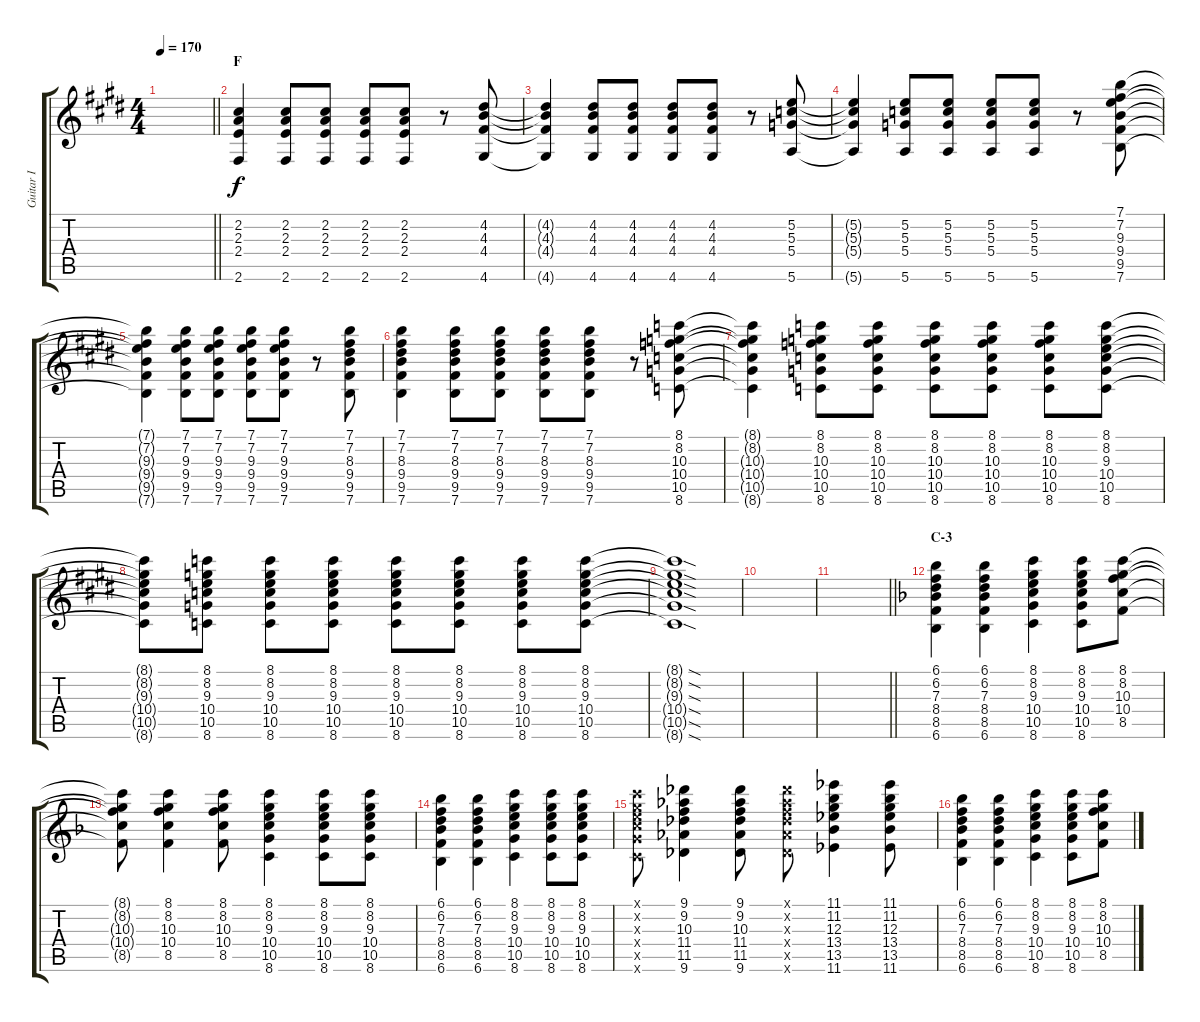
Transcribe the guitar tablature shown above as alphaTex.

\track ("Guitar I" "Guitar I") {instrument overdrivenguitar}
\staff {score tabs}
\tuning (E4 B3 G3 D3 A2 E2) {hide}
\ts (4 4)
\tempo 170
\clef g2
\barLineRight lightlight
\ks e
|
\section ("" "F")
(2.2 2.3 2.4 2.6).4 (2.2 2.3 2.4 2.6).8 (2.2 2.3 2.4 2.6).8 (2.2 2.3 2.4 2.6).8 (2.2 2.3 2.4 2.6).8 r.8 (4.2 4.3 4.4 4.6).8 |
(4.2{t} 4.3{t} 4.4{t} 4.6{t}).4 (4.2 4.3 4.4 4.6).8 (4.2 4.3 4.4 4.6).8 (4.2 4.3 4.4 4.6).8 (4.2 4.3 4.4 4.6).8 r.8 (5.2 5.3 5.4 5.6).8 |
(5.2{t} 5.3{t} 5.4{t} 5.6{t}).4 (5.2 5.3 5.4 5.6).8 (5.2 5.3 5.4 5.6).8 (5.2 5.3 5.4 5.6).8 (5.2 5.3 5.4 5.6).8 r.8 (7.1 7.2 9.3 9.4 9.5 7.6).8 |
(7.1{t} 7.2{t} 9.3{t} 9.4{t} 9.5{t} 7.6{t}).4 (7.1 7.2 9.3 9.4 9.5 7.6).8 (7.1 7.2 9.3 9.4 9.5 7.6).8 (7.1 7.2 9.3 9.4 9.5 7.6).8 (7.1 7.2 9.3 9.4 9.5 7.6).8 r.8 (7.1 7.2 8.3 9.4 9.5 7.6).8 |
(7.1 7.2 8.3 9.4 9.5 7.6).4 (7.1 7.2 8.3 9.4 9.5 7.6).8 (7.1 7.2 8.3 9.4 9.5 7.6).8 (7.1 7.2 8.3 9.4 9.5 7.6).8 (7.1 7.2 8.3 9.4 9.5 7.6).8 r.8 (8.1 8.2 10.3 10.4 10.5 8.6).8 |
(8.1{t} 8.2{t} 10.3{t} 10.4{t} 10.5{t} 8.6{t}).4 (8.1 8.2 10.3 10.4 10.5 8.6).8 (8.1 8.2 10.3 10.4 10.5 8.6).8 (8.1 8.2 10.3 10.4 10.5 8.6).8 (8.1 8.2 10.3 10.4 10.5 8.6).8 (8.1 8.2 10.3 10.4 10.5 8.6).8 (8.1 8.2 9.3 10.4 10.5 8.6).8 |
(8.1{t} 8.2{t} 9.3{t} 10.4{t} 10.5{t} 8.6{t}).8 (8.1 8.2 9.3 10.4 10.5 8.6).8 (8.1 8.2 9.3 10.4 10.5 8.6).8 (8.1 8.2 9.3 10.4 10.5 8.6).8 (8.1 8.2 9.3 10.4 10.5 8.6).8 (8.1 8.2 9.3 10.4 10.5 8.6).8 (8.1 8.2 9.3 10.4 10.5 8.6).8 (8.1 8.2 9.3 10.4 10.5 8.6).8 |
(8.1{sod t} 8.2{sod t} 9.3{sod t} 10.4{sod t} 10.5{sod t} 8.6{sod t}).1 |
|
\barLineRight lightlight
|
\section ("" "C-3")
\ks f
(6.1 6.2 7.3 8.4 8.5 6.6).4 (6.1 6.2 7.3 8.4 8.5 6.6).4 (8.1 8.2 9.3 10.4 10.5 8.6).4 (8.1 8.2 9.3 10.4 10.5 8.6).8 (8.1 8.2 10.3 10.4 8.5).8 |
(8.1{t} 8.2{t} 10.3{t} 10.4{t} 8.5{t}).8 (8.1 8.2 10.3 10.4 8.5).4 (8.1 8.2 10.3 10.4 8.5).8 (8.1 8.2 9.3 10.4 10.5 8.6).4 (8.1 8.2 9.3 10.4 10.5 8.6).8 (8.1 8.2 9.3 10.4 10.5 8.6).8 |
(6.1 6.2 7.3 8.4 8.5 6.6).4 (6.1 6.2 7.3 8.4 8.5 6.6).4 (8.1 8.2 9.3 10.4 10.5 8.6).4 (8.1 8.2 9.3 10.4 10.5 8.6).8 (8.1 8.2 9.3 10.4 10.5 8.6).8 |
(8.1{x} 8.2{x} 9.3{x} 10.4{x} 10.5{x} 8.6{x}).8 (9.1 9.2 10.3 11.4 11.5 9.6).4 (9.1 9.2 10.3 11.4 11.5 9.6).8 (9.1{x} 9.2{x} 10.3{x} 11.4{x} 11.5{x} 9.6{x}).8 (11.1 11.2 12.3 13.4 13.5 11.6).4 (11.1 11.2 12.3 13.4 13.5 11.6).8 |
(6.1 6.2 7.3 8.4 8.5 6.6).4 (6.1 6.2 7.3 8.4 8.5 6.6).4 (8.1 8.2 9.3 10.4 10.5 8.6).4 (8.1 8.2 9.3 10.4 10.5 8.6).8 (8.1 8.2 10.3 10.4 8.5).8
